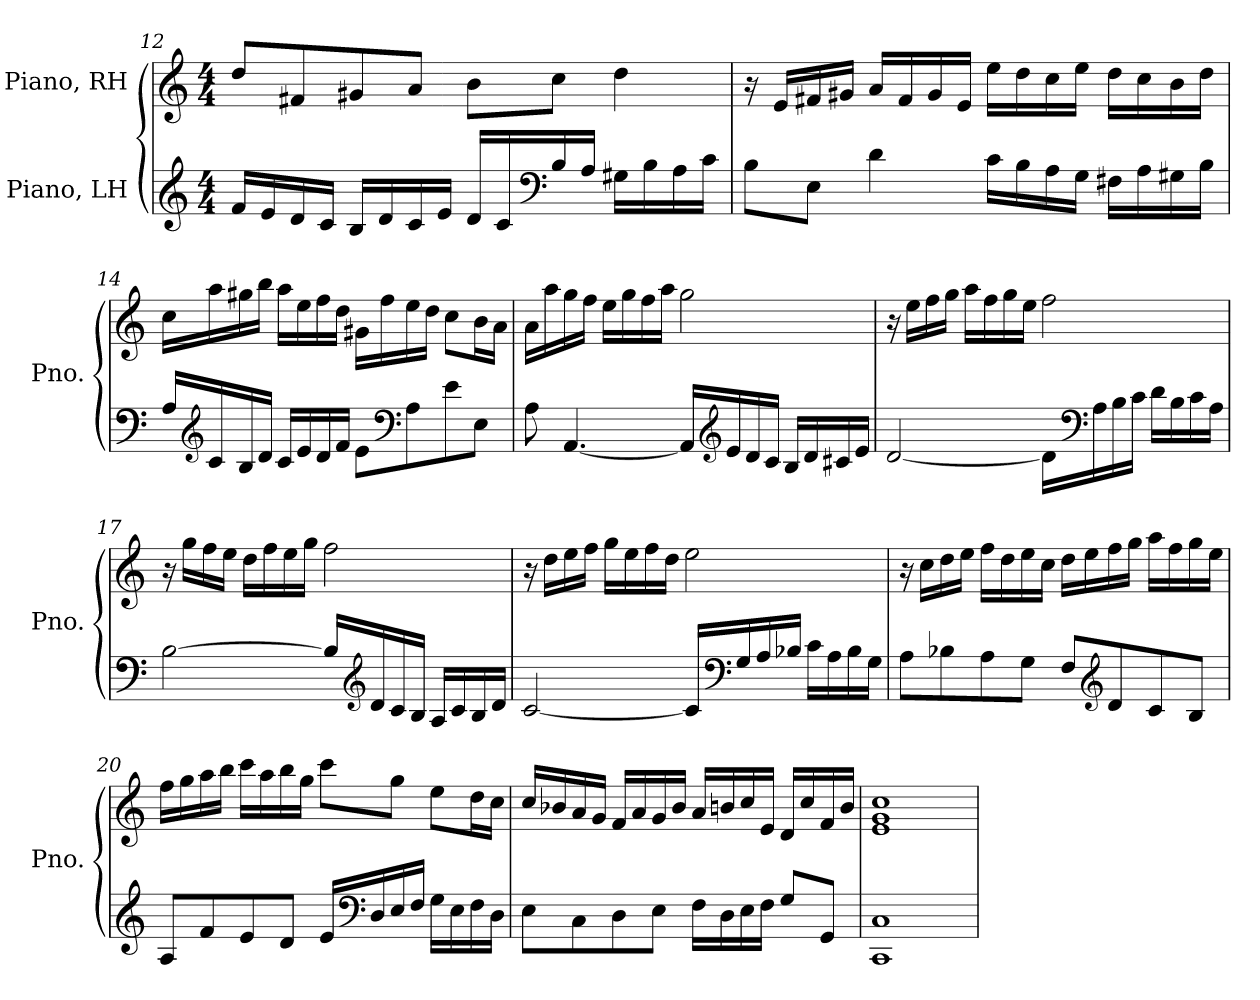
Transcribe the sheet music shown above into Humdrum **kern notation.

**kern	**kern
*part2	*part1
*staff2	*staff1
*I"Piano, LH	*I"Piano, RH
*I'Pno.	*I'Pno.
*clefG2	*clefG2
*k[]	*k[]
*M4/4	*M4/4
=12	=12
16f/LL	8dd/L
16e/	.
16d/	8f#X/
16c/JJ	.
16B/LL	8g#X/
16d/	.
16c/	8a/J
16e/JJ	.
16d/LL	8b\L
16c/	.
*clefF4	*
16B/	8cc\J
16A/JJ	.
16G#X\LL	4dd\
16B\	.
16A\	.
16c\JJ	.
!!LO:PB:g=z
=13	=13
8B\L	16r
.	16e/LL
8E\J	16f#X/
.	16g#X/JJ
4d\	16a/LL
.	16f#/
.	16g#/
.	16e/JJ
16c\LL	16ee\LL
16B\	16dd\
16A\	16cc\
16G\JJ	16ee\JJ
16F#X\LL	16dd\LL
16A\	16cc\
16G#X\	16b\
16B\JJ	16dd\JJ
=14	=14
16A/LL	16cc\LL
*clefG2	*
16c/	16aa\
16B/	16gg#X\
16d/JJ	16bb\JJ
16c/LL	16aa\LL
16e/	16ee\
16d/	16ff\
16f/JJ	16dd\JJ
8e\L	16g#X\LL
.	16ff\
*clefF4	*
8A\	16ee\
.	16dd\JJ
8e\	8cc\L
8E\J	16b\L
.	16a\JJ
!!LO:LB:g=z
=15	=15
8A\	16a\LL
.	16aa\
[4.AA/	16gg\
.	16ff\JJ
.	16ee\LL
.	16gg\
.	16ff\
.	16aa\JJ
16AA/LL]	2gg\
*clefG2	*
16e/	.
16d/	.
16c/JJ	.
16B/LL	.
16d/	.
16c#X/	.
16e/JJ	.
=16	=16
[2d/	16r
.	16ee\LL
.	16ff\
.	16gg\JJ
.	16aa\LL
.	16ff\
.	16gg\
.	16ee\JJ
16d\LL]	2ff\
*clefF4	*
16A\	.
16B\	.
16c\JJ	.
16d\LL	.
16B\	.
16c\	.
16A\JJ	.
!!LO:LB:g=z
=17	=17
[2B\	16r
.	16gg\LL
.	16ff\
.	16ee\JJ
.	16dd\LL
.	16ff\
.	16ee\
.	16gg\JJ
16B/LL]	2ff\
*clefG2	*
16d/	.
16c/	.
16B/JJ	.
16A/LL	.
16c/	.
16B/	.
16d/JJ	.
=18	=18
[2c/	16r
.	16dd\LL
.	16ee\
.	16ff\JJ
.	16gg\LL
.	16ee\
.	16ff\
.	16dd\JJ
16c/LL]	2ee\
*clefF4	*
16G/	.
16A/	.
16B-X/JJ	.
16c\LL	.
16A\	.
16B-\	.
16G\JJ	.
!!LO:LB:g=z
=19	=19
8A\L	16r
.	16cc\LL
8B-X\	16dd\
.	16ee\JJ
8A\	16ff\LL
.	16dd\
8G\J	16ee\
.	16cc\JJ
8F/L	16dd\LL
.	16ee\
*clefG2	*
8d/	16ff\
.	16gg\JJ
8c/	16aa\LL
.	16ff\
8B-/J	16gg\
.	16ee\JJ
=20	=20
8A/L	16ff\LL
.	16gg\
8f/	16aa\
.	16bb\JJ
8e/	16ccc\LL
.	16aa\
8d/J	16bb\
.	16gg\JJ
16e/LL	8ccc\L
*clefF4	*
16D/	.
16E/	8gg\J
16F/JJ	.
16G\LL	8ee\L
16E\	.
16F\	16dd\L
16D\JJ	16cc\JJ
!!LO:LB:g=z
=21	=21
8E\L	16cc/LL
.	16b-X/
8C\	16a/
.	16g/JJ
8D\	16f/LL
.	16a/
8E\J	16g/
.	16b-/JJ
16F\LL	16a/LL
16D\	16bn/
16E\	16cc/
16F\JJ	16e/JJ
8G/L	16d/LL
.	16cc/
8GG/J	16f/
.	16b/JJ
=22	=22
1CC 1C	1e 1g 1cc
=	=
*-	*-
